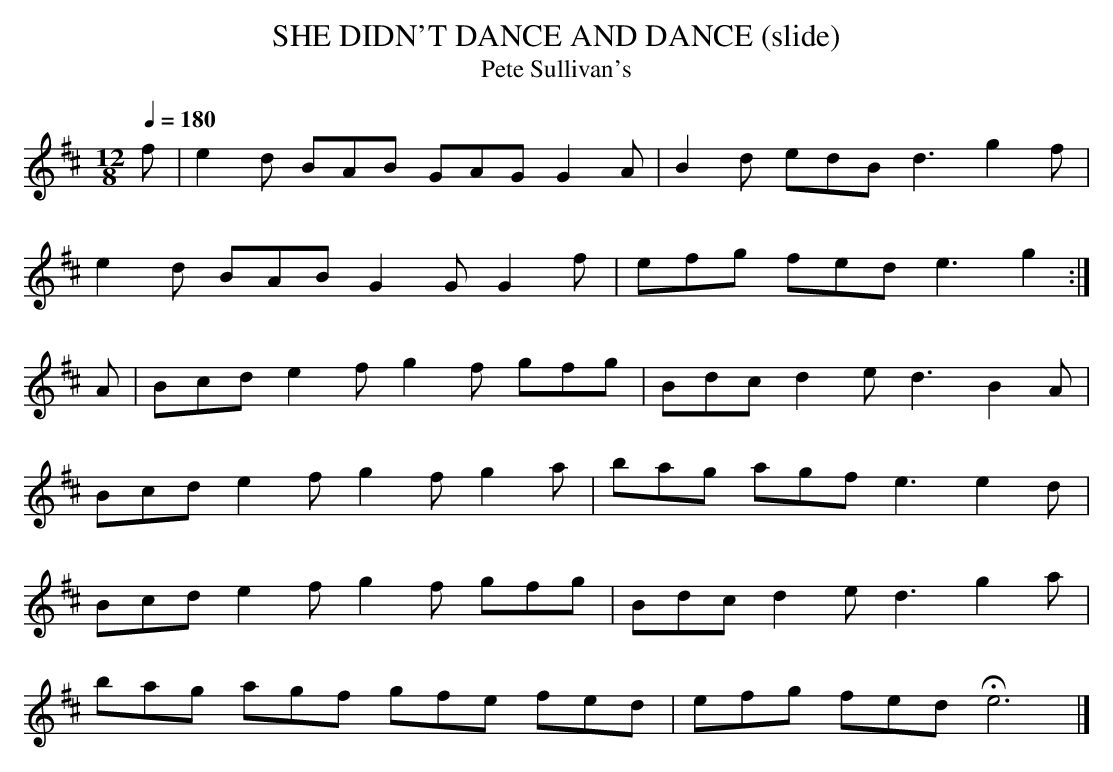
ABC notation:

X:1
T:SHE DIDN'T DANCE AND DANCE (slide)
T:Pete Sullivan's
Q:1/4=180
L:1/8
M:12/8
K:E dorian
f|e2d BAB GAG G2A|B2d edB d3 g2f|
e2d BAB G2G G2f|efg fed e3g2 :|
A|Bcd e2f g2f gfg|Bdc d2e d3 B2A|
Bcd e2f g2f g2a|bag agf e3 e2d|
Bcd e2f g2f gfg|Bdc d2e d3 g2a|
bag agf gfe fed|efg fed He6|]
